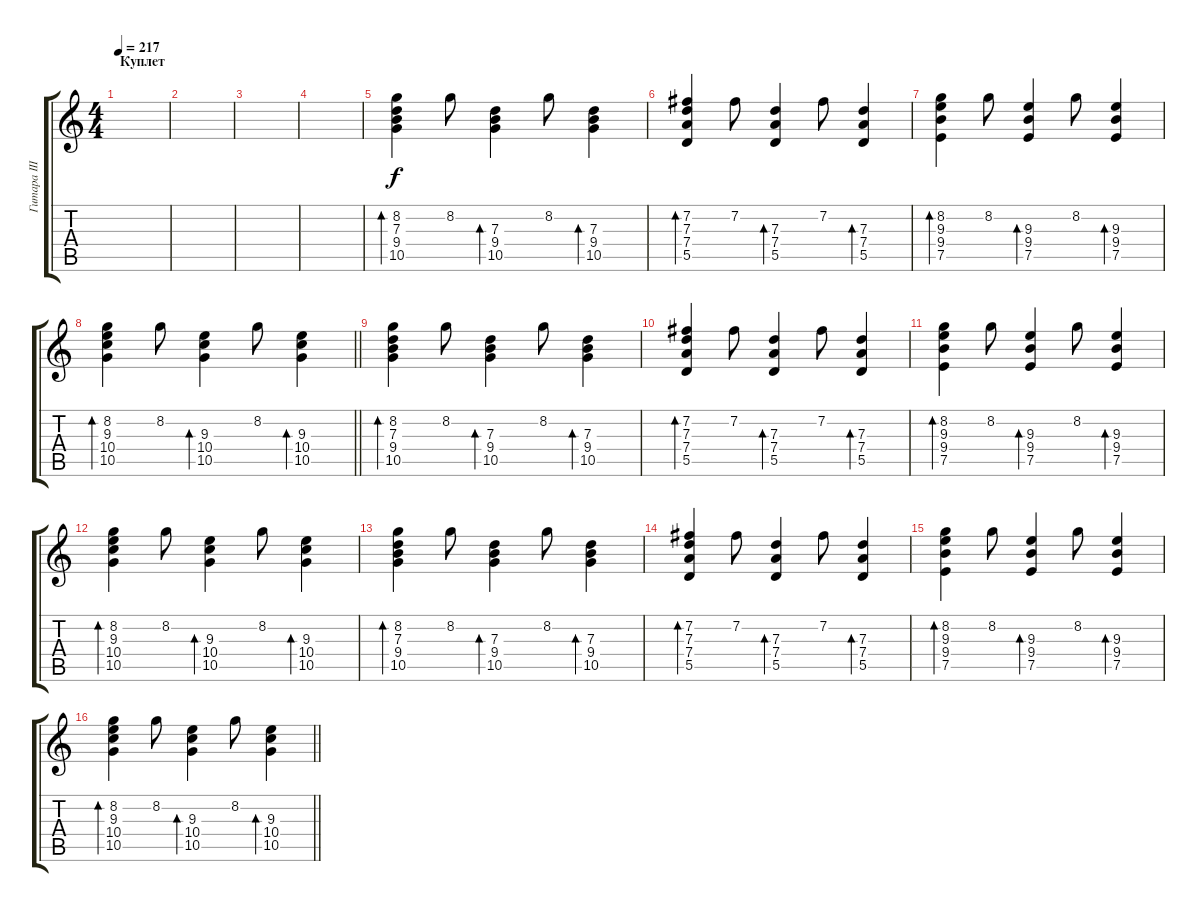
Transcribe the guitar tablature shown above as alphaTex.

\track ("Гитара III 2-й трэк" "Гитара III") {instrument electricguitarmuted}
\staff {score tabs}
\tuning (E4 B3 G3 D3 A2 E2) {hide}
\ts (4 4)
\section ("" "Куплет")
\tempo 217
\clef g2
\ks c
|
|
|
|
(8.2 7.3 9.4 10.5).4{bd 60} 8.2.8 (7.3 9.4 10.5).4{bd 60} 8.2.8 (7.3 9.4 10.5).4{bd 60} |
(7.2 7.3 7.4 5.5).4{bd 60} 7.2.8 (7.3 7.4 5.5).4{bd 60} 7.2.8 (7.3 7.4 5.5).4{bd 60} |
(8.2 9.3 9.4 7.5).4{bd 60} 8.2.8 (9.3 9.4 7.5).4{bd 60} 8.2.8 (9.3 9.4 7.5).4{bd 60} |
\barLineRight lightlight
(8.2 9.3 10.4 10.5).4{bd 60} 8.2.8 (9.3 10.4 10.5).4{bd 60} 8.2.8 (9.3 10.4 10.5).4{bd 60} |
(8.2 7.3 9.4 10.5).4{bd 60} 8.2.8 (7.3 9.4 10.5).4{bd 60} 8.2.8 (7.3 9.4 10.5).4{bd 60} |
(7.2 7.3 7.4 5.5).4{bd 120} 7.2.8 (7.3 7.4 5.5).4{bd 60} 7.2.8 (7.3 7.4 5.5).4{bd 60} |
(8.2 9.3 9.4 7.5).4{bd 60} 8.2.8 (9.3 9.4 7.5).4{bd 60} 8.2.8 (9.3 9.4 7.5).4{bd 60} |
(8.2 9.3 10.4 10.5).4{bd 60} 8.2.8 (9.3 10.4 10.5).4{bd 60} 8.2.8 (9.3 10.4 10.5).4{bd 60} |
(8.2 7.3 9.4 10.5).4{bd 60} 8.2.8 (7.3 9.4 10.5).4{bd 60} 8.2.8 (7.3 9.4 10.5).4{bd 60} |
(7.2 7.3 7.4 5.5).4{bd 60} 7.2.8 (7.3 7.4 5.5).4{bd 60} 7.2.8 (7.3 7.4 5.5).4{bd 60} |
(8.2 9.3 9.4 7.5).4{bd 60} 8.2.8 (9.3 9.4 7.5).4{bd 60} 8.2.8 (9.3 9.4 7.5).4{bd 60} |
\barLineRight lightlight
(8.2 9.3 10.4 10.5).4{bd 60} 8.2.8 (9.3 10.4 10.5).4{bd 60} 8.2.8 (9.3 10.4 10.5).4{bd 60}
